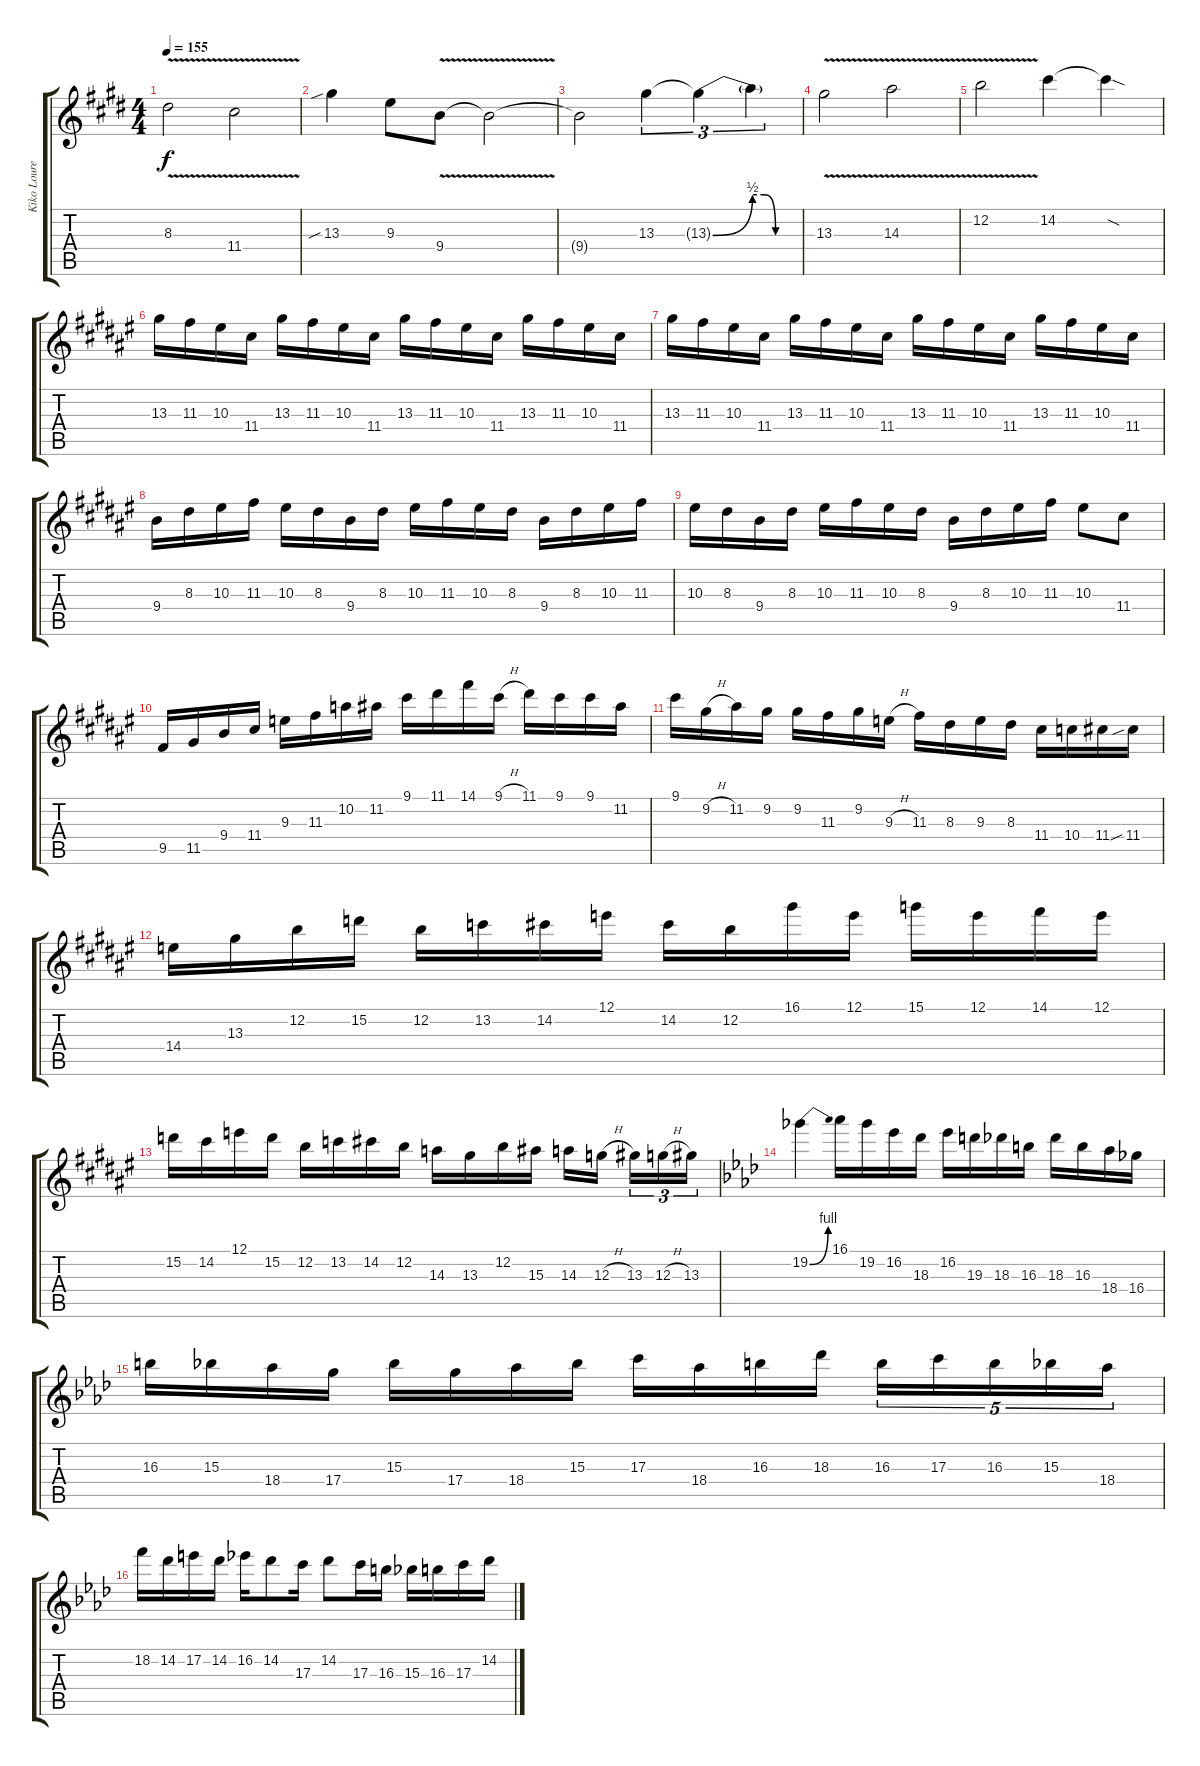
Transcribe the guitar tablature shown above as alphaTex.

\track ("Kiko Loureiro/Rafael Bittencourt" "Kiko Loure") {instrument overdrivenguitar}
\staff {score tabs}
\tuning (E4 B3 G3 D3 A2 E2) {hide}
\ts (4 4)
\tempo 155
\clef g2
\ks e
8.3{v}.2{dy f} 11.4{v}.2 |
13.3{sib}.4 9.3.8 9.4{v}.8 9.4{t}.2 |
9.4{t}.2 13.3.4{tu (3 2)} 13.3{be (bend 0 0 60 2) t}.4{tu (3 2)} 13.3{be (custom 0 2 15 2 30 0 60 0) t}.4{tu (3 2)} |
13.3{v}.2 14.3{v}.2 |
12.2{v}.2 14.2.4 14.2{sod t}.4 |
\ks f#
13.3.16 11.3.16 10.3.16 11.4.16 13.3.16 11.3.16 10.3.16 11.4.16 13.3.16 11.3.16 10.3.16 11.4.16 13.3.16 11.3.16 10.3.16 11.4.16 |
13.3.16 11.3.16 10.3.16 11.4.16 13.3.16 11.3.16 10.3.16 11.4.16 13.3.16 11.3.16 10.3.16 11.4.16 13.3.16 11.3.16 10.3.16 11.4.16 |
9.4.16 8.3.16 10.3.16 11.3.16 10.3.16 8.3.16 9.4.16 8.3.16 10.3.16 11.3.16 10.3.16 8.3.16 9.4.16 8.3.16 10.3.16 11.3.16 |
10.3.16 8.3.16 9.4.16 8.3.16 10.3.16 11.3.16 10.3.16 8.3.16 9.4.16 8.3.16 10.3.16 11.3.16 10.3.8 11.4.8 |
9.5.16 11.5.16 9.4.16 11.4.16 9.3.16 11.3.16 10.2.16 11.2.16 9.1.16 11.1.16 14.1.16 9.1{h}.16 11.1.16 9.1.16 9.1.16 11.2.16 |
9.1.16 9.2{h}.16 11.2.16 9.2.16 9.2.16 11.3.16 9.2.16 9.3{h}.16 11.3.16 8.3.16 9.3.16 8.3.16 11.4.16 10.4.16 11.4.16 11.4{sib}.16 |
14.4.16 13.3.16 12.2.16 15.2.16 12.2.16 13.2.16 14.2.16 12.1.16 14.2.16 12.2.16 16.1.16 12.1.16 15.1.16 12.1.16 14.1.16 12.1.16 |
15.2.16 14.2.16 12.1.16 15.2.16 12.2.16 13.2.16 14.2.16 12.2.16 14.3.16 13.3.16 12.2.16 15.3.16 14.3.16 12.3{h}.16{beam splitsecondary} 13.3.16{tu (3 2)} 12.3{h}.16{tu (3 2)} 13.3.16{tu (3 2)} |
\ks ab
19.2{be (bend 0 0 60 4)}.4 16.1.16 19.2.16 16.2.16 18.3.16 16.2.16 19.3.16 18.3.16 16.3.16 18.3.16 16.3.16 18.4.16 16.4.16 |
16.3.16 15.3.16 18.4.16 17.4.16 15.3.16 17.4.16 18.4.16 15.3.16 17.3.16 18.4.16 16.3.16 18.3.16 16.3.16{tu (5 4)} 17.3.16{tu (5 4)} 16.3.16{tu (5 4)} 15.3.16{tu (5 4)} 18.4.16{tu (5 4)} |
18.2.16 14.2.16 17.2.16 14.2.16 16.2.16 14.2.8 17.3.16 14.2.8 17.3.16 16.3.16 15.3.16 16.3.16 17.3.16 14.2.16
